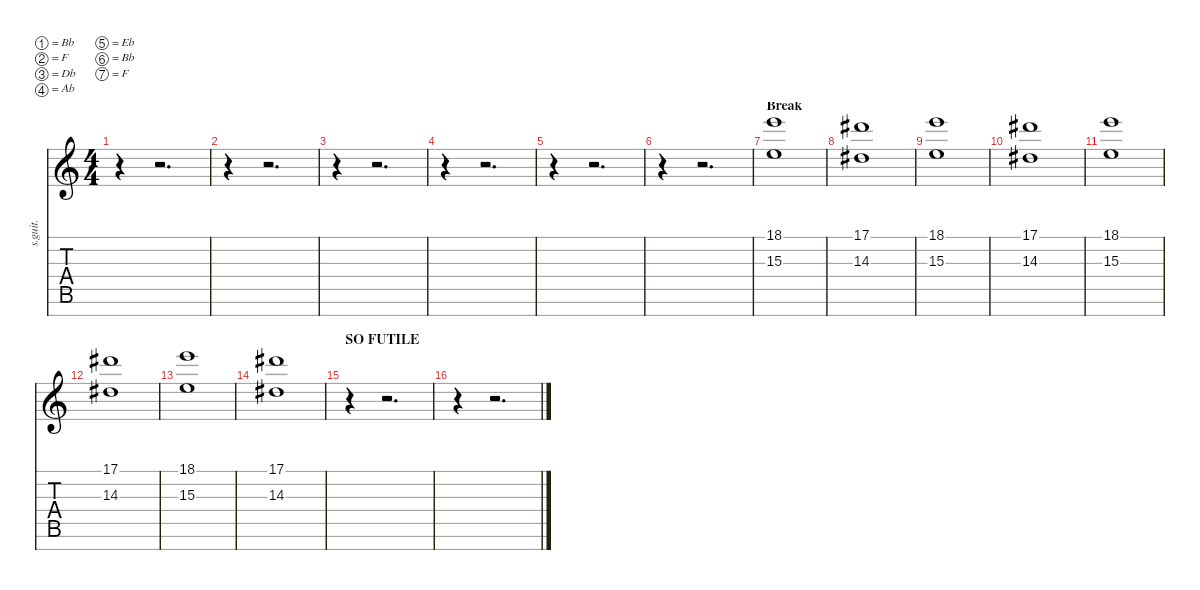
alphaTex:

\defaultSystemsLayout 4
\hideDynamics
\bracketExtendMode nobrackets
\track ("(more atmosphere)" "s.guit.") {instrument electricpiano1}
\staff {score tabs}
\tuning (Bb3 F3 Db3 Ab2 Eb2 Bb1 F1)
\displaytranspose 12
\ts (4 4)
\tempo (115 hide)
\clef g2
\ks c
r.4{dy f} r.2{d} |
r.4 r.2{d} |
r.4 r.2{d} |
r.4 r.2{d} |
r.4 r.2{d} |
r.4 r.2{d} |
\section ("" "Break")
(18.1 15.3).1{lyrics (0 "") lyrics (1 "") lyrics (2 "") lyrics (3 "") lyrics (4 "")} |
(17.1{acc #} 14.3{acc #}).1{lyrics (0 "") lyrics (1 "") lyrics (2 "") lyrics (3 "") lyrics (4 "")} |
(18.1 15.3).1{lyrics (0 "") lyrics (1 "") lyrics (2 "") lyrics (3 "") lyrics (4 "")} |
(17.1{acc #} 14.3{acc #}).1{lyrics (0 "") lyrics (1 "") lyrics (2 "") lyrics (3 "") lyrics (4 "")} |
(18.1 15.3).1{lyrics (0 "") lyrics (1 "") lyrics (2 "") lyrics (3 "") lyrics (4 "")} |
(17.1{acc #} 14.3{acc #}).1{lyrics (0 "") lyrics (1 "") lyrics (2 "") lyrics (3 "") lyrics (4 "")} |
(18.1 15.3).1{lyrics (0 "") lyrics (1 "") lyrics (2 "") lyrics (3 "") lyrics (4 "")} |
(17.1{acc #} 14.3{acc #}).1{lyrics (0 "") lyrics (1 "") lyrics (2 "") lyrics (3 "") lyrics (4 "")} |
\section ("" "SO FUTILE")
r.4 r.2{d} |
r.4 r.2{d}
